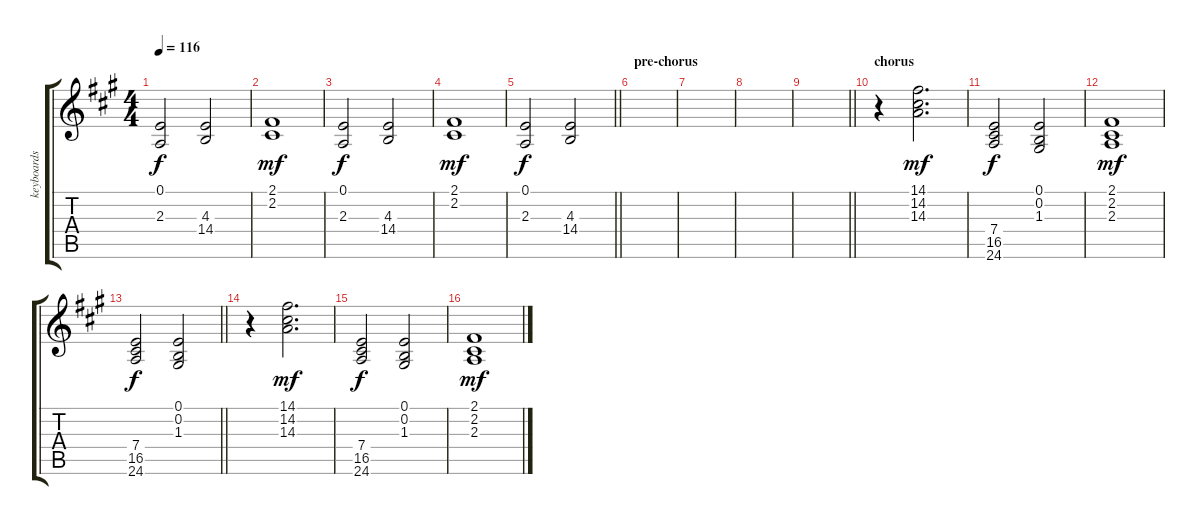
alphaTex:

\track ("keyboards" "keyboards") {instrument drawbarorgan}
\staff {score tabs}
\tuning (E4 B3 G3 D3 A2 E2) {hide}
\ts (4 4)
\tempo 116
\clef g2
\ks a
(0.1 2.3).2{dy f} (4.3 14.4).2 |
(2.1 2.2).1{dy mf} |
(0.1 2.3).2{dy f} (4.3 14.4).2 |
(2.1 2.2).1{dy mf} |
\barLineRight lightlight
(0.1 2.3).2{dy f} (4.3 14.4).2 |
\section ("" "pre-chorus")
|
|
|
\barLineRight lightlight
|
\section ("" "chorus")
r.4 (14.1 14.2 14.3).2{d dy mf} |
(7.4 16.5 24.6).2{dy f} (0.1 0.2 1.3).2 |
(2.1 2.2 2.3).1{dy mf} |
\barLineRight lightlight
(7.4 16.5 24.6).2{dy f} (0.1 0.2 1.3).2 |
r.4 (14.1 14.2 14.3).2{d dy mf} |
(7.4 16.5 24.6).2{dy f} (0.1 0.2 1.3).2 |
(2.1 2.2 2.3).1{dy mf}
